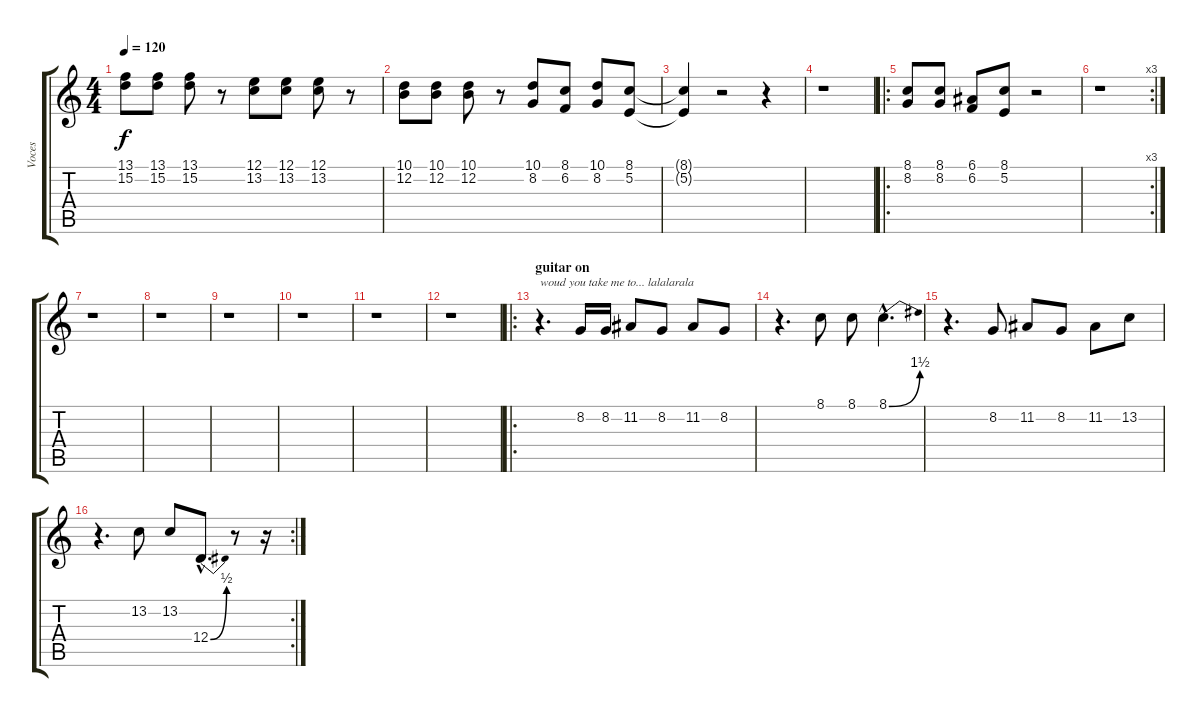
\track ("Voces" "Voces") {instrument altosax}
\staff {score tabs}
\tuning (E4 B3 G3 D3 A2 E2) {hide}
\ts (4 4)
\tempo 120
\clef g2
\ks c
(13.1 15.2).8{dy f} (13.1 15.2).8 (13.1 15.2).8 r.8 (12.1 13.2).8 (12.1 13.2).8 (12.1 13.2).8 r.8 |
(10.1 12.2).8 (10.1 12.2).8 (10.1 12.2).8 r.8 (10.1 8.2).8 (8.1 6.2).8 (10.1 8.2).8 (8.1 5.2).8 |
(8.1{t} 5.2{t}).4 r.2 r.4 |
r.1 |
\ro
(8.1 8.2).8 (8.1 8.2).8 (6.1 6.2).8 (8.1 5.2).8 r.2 |
\rc 3
r.1 |
r.1 |
r.1 |
r.1 |
r.1 |
r.1 |
r.1 |
\ro
\section ("" "guitar on")
r.4{d txt "woud you take me to... lalalarala"} 8.2.16 8.2.16 11.2.8 8.2.8 11.2.8 8.2.8 |
r.4{d} 8.1.8 8.1.8 8.1{be (bend 0 0 60 6) hac}.4{d} |
r.4{d} 8.2.8 11.2.8 8.2.8 11.2.8 13.2.8 |
\rc 2
r.4{d} 13.2.8 13.2.8 12.4{be (bend 0 0 60 2) hac}.8{d} r.8 r.16
